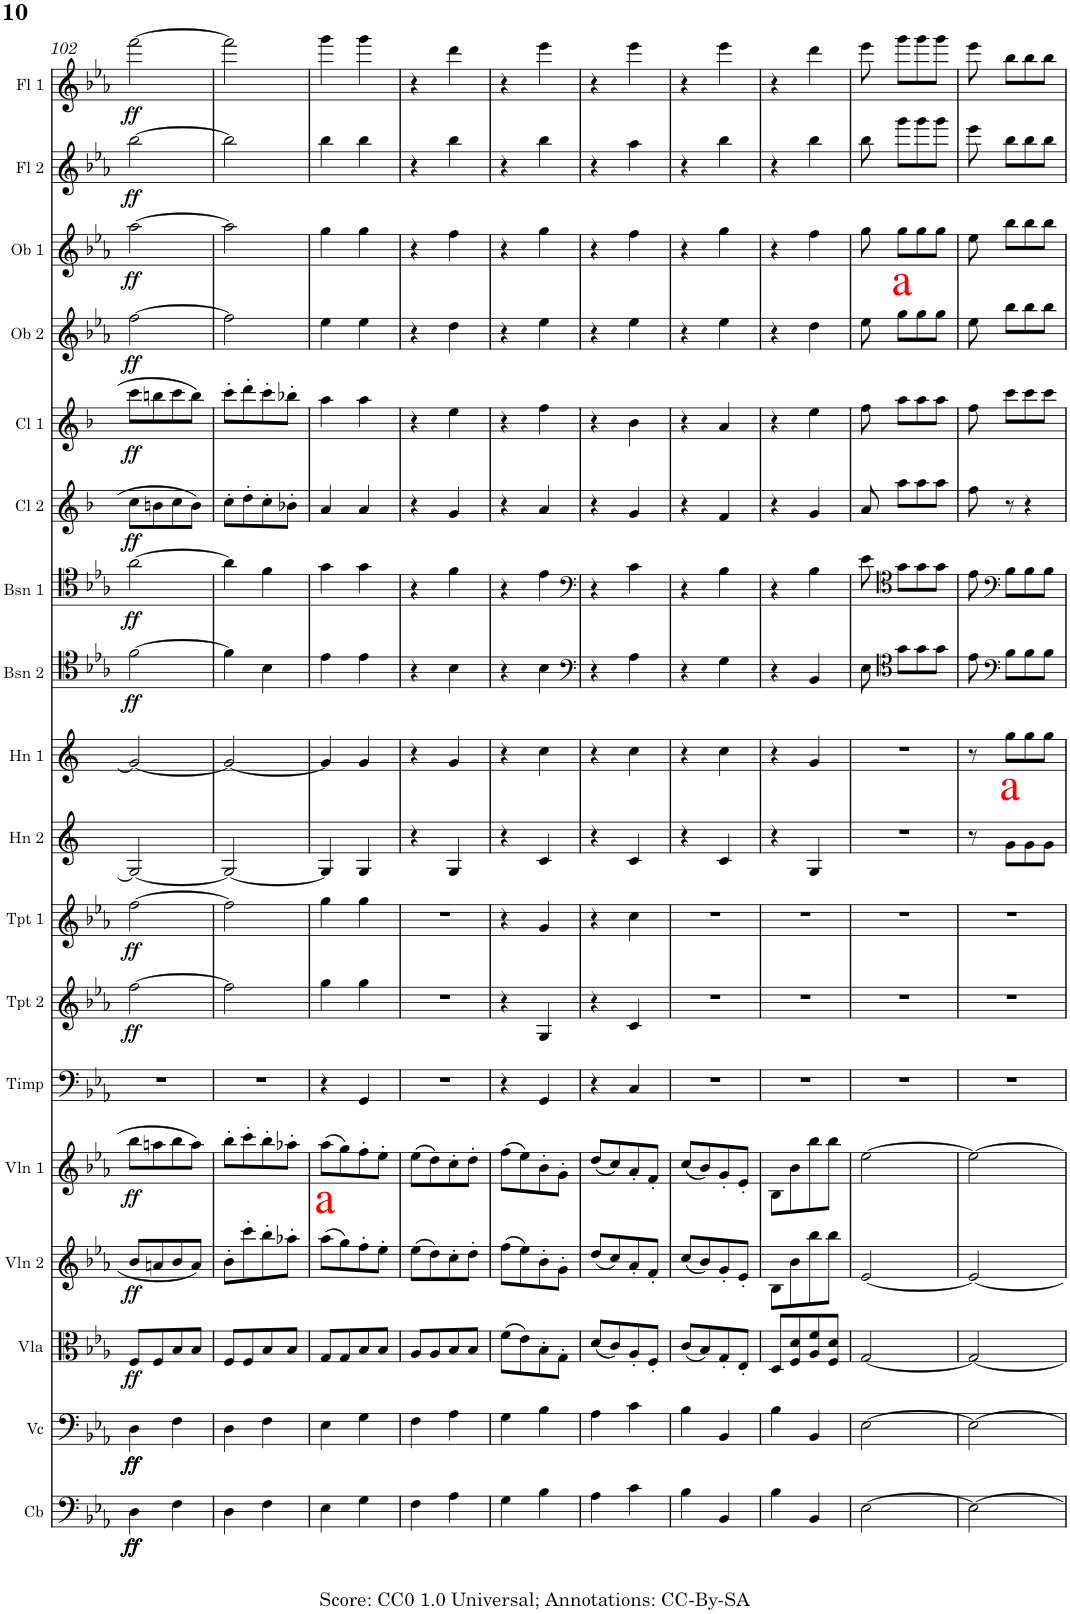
**kern	**dynam	**kern	**dynam	**kern	**dynam	**kern	**dynam	**kern	**text	**dynam	**kern	**kern	**dynam	**kern	**dynam	**kern	**kern	**text	**kern	**dynam	**kern	**dynam	**kern	**dynam	**kern	**dynam	**kern	**dynam	**kern	**text	**dynam	**kern	**dynam	**kern	**dynam
*part18	*part18	*part17	*part17	*part16	*part16	*part15	*part15	*part14	*part14	*part14	*part13	*part12	*part12	*part11	*part11	*part10	*part9	*part9	*part8	*part8	*part7	*part7	*part6	*part6	*part5	*part5	*part4	*part4	*part3	*part3	*part3	*part2	*part2	*part1	*part1
*staff18	*staff18	*staff17	*staff17	*staff16	*staff16	*staff15	*staff15	*staff14	*staff14	*staff14	*staff13	*staff12	*staff12	*staff11	*staff11	*staff10	*staff9	*staff9	*staff8	*staff8	*staff7	*staff7	*staff6	*staff6	*staff5	*staff5	*staff4	*staff4	*staff3	*staff3	*staff3	*staff2	*staff2	*staff1	*staff1
*I"Contrabass	*	*I"Violoncello	*	*I"Viola	*	*I"Violin 2	*	*I"Violin 1	*	*	*I"Timpani	*I"C Trumpet 2	*	*I"C Trumpet 1	*	*I"Eb Horn 2	*I"Eb Horn 1	*	*I"Bassoon 2	*	*I"Bassoon 1	*	*I"Bb Clarinet 2	*	*I"Bb Clarinet	*	*I"Oboe 2	*	*I"Oboe 1	*	*	*I"Flute 2	*	*I"Flute 1	*
*I'Cb	*	*I'Vc	*	*I'Vla	*	*I'Vln 2	*	*I'Vln 1	*	*	*I'Timp	*I'Tpt 2	*	*I'Tpt 1	*	*I'Hn 2	*I'Hn 1	*	*I'Bsn 2	*	*I'Bsn 1	*	*I'Cl 2	*	*I'Cl 1	*	*I'Ob 2	*	*I'Ob 1	*	*	*I'Fl 2	*	*I'Fl 1	*
!!LO:PB:g=z
*clefF4	*	*clefF4	*	*clefC3	*	*clefG2	*	*clefG2	*	*	*clefF4	*clefG2	*	*clefG2	*	*clefG2	*clefG2	*	*clefC4	*	*clefC4	*	*clefG2	*	*clefG2	*	*clefG2	*	*clefG2	*	*	*clefG2	*	*clefG2	*
*Trd7c12	*	*	*	*	*	*	*	*	*	*	*	*	*	*	*	*Trd5c9	*Trd5c9	*	*	*	*	*	*Trd1c2	*	*Trd1c2	*	*	*	*	*	*	*	*	*	*
*k[b-e-a-]	*	*k[b-e-a-]	*	*k[b-e-a-]	*	*k[b-e-a-]	*	*k[b-e-a-]	*	*	*k[b-e-a-]	*k[b-e-a-]	*	*k[b-e-a-]	*	*k[]	*k[]	*	*k[b-e-a-]	*	*k[b-e-a-]	*	*k[b-]	*	*k[b-]	*	*k[b-e-a-]	*	*k[b-e-a-]	*	*	*k[b-e-a-]	*	*k[b-e-a-]	*
*M2/4	*	*M2/4	*	*M2/4	*	*M2/4	*	*M2/4	*	*	*M2/4	*M2/4	*	*M2/4	*	*M2/4	*M2/4	*	*M2/4	*	*M2/4	*	*M2/4	*	*M2/4	*	*M2/4	*	*M2/4	*	*	*M2/4	*	*M2/4	*
=102	=102	=102	=102	=102	=102	=102	=102	=102	=102	=102	=102	=102	=102	=102	=102	=102	=102	=102	=102	=102	=102	=102	=102	=102	=102	=102	=102	=102	=102	=102	=102	=102	=102	=102	=102
!	!LO:DY:b	!	!	!	!	!	!	!	!	!	!	!	!	!	!	!	!	!	!	!	!	!	!	!	!	!	!	!	!	!	!	!	!	!	!
!	!LO:DY:n=1:b	!	!LO:DY:b	!	!	!	!	!	!	!	!	!	!	!	!	!	!	!	!	!	!	!	!	!	!	!	!	!	!	!	!	!	!	!	!
!	!	!	!LO:DY:n=1:b	!	!LO:DY:b	!	!LO:DY:b	!	!	!LO:DY:b	!	!	!LO:DY:b	!	!LO:DY:b	!	!	!	!	!LO:DY:b	!	!LO:DY:b	!	!LO:DY:b	!	!LO:DY:b	!	!LO:DY:b	!	!	!LO:DY:b	!	!LO:DY:b	!	!LO:DY:b
4D\	ff ff	4D\	ff ff	8F/L	ff	8b-/L	ff	8bb-\L	.	ff	2r	[2ff\	ff	[2ff\	ff	2G/_	2g/_	.	[2f\	ff	[2a-\	ff	8cc\L	ff	8ccc\L	ff	[2ff\	ff	[2aa-\	.	ff	[2bb-\	ff	[2fff\	ff
.	.	.	.	8F/	.	8an/	.	8aan\	.	.	.	.	.	.	.	.	.	.	.	.	.	.	8bn\	.	8bbn\	.	.	.	.	.	.	.	.	.	.
4F\	.	4F\	.	8B-/	.	8b-/	.	8bb-\	.	.	.	.	.	.	.	.	.	.	.	.	.	.	8cc\	.	8ccc\	.	.	.	.	.	.	.	.	.	.
.	.	.	.	8B-/J	.	8a/J	.	8aa\J	.	.	.	.	.	.	.	.	.	.	.	.	.	.	8b\J	.	8bb\J	.	.	.	.	.	.	.	.	.	.
=103	=103	=103	=103	=103	=103	=103	=103	=103	=103	=103	=103	=103	=103	=103	=103	=103	=103	=103	=103	=103	=103	=103	=103	=103	=103	=103	=103	=103	=103	=103	=103	=103	=103	=103	=103
4D\	.	4D\	.	8F/L	.	8b-'\L	.	8bb-'\L	.	.	2r	2ff\]	.	2ff\]	.	2G/_	2g/_	.	4f\]	.	4a-\]	.	8cc'\L	.	8ccc'\L	.	2ff\]	.	2aa-\]	.	.	2bb-\]	.	2fff\]	.
.	.	.	.	8F/	.	8ccc'\	.	8ccc'\	.	.	.	.	.	.	.	.	.	.	.	.	.	.	8dd'\	.	8ddd'\	.	.	.	.	.	.	.	.	.	.
4F\	.	4F\	.	8B-/	.	8bb-'\	.	8bb-'\	.	.	.	.	.	.	.	.	.	.	4B-\	.	4f\	.	8cc'\	.	8ccc'\	.	.	.	.	.	.	.	.	.	.
.	.	.	.	8B-/J	.	8aa-X'\J	.	8aa-X'\J	.	.	.	.	.	.	.	.	.	.	.	.	.	.	8b-X'\J	.	8bb-X'\J	.	.	.	.	.	.	.	.	.	.
=104	=104	=104	=104	=104	=104	=104	=104	=104	=104	=104	=104	=104	=104	=104	=104	=104	=104	=104	=104	=104	=104	=104	=104	=104	=104	=104	=104	=104	=104	=104	=104	=104	=104	=104	=104
!	!	!	!	!	!	!	!	!	!LO:LY:b:color=#FF0000	!	!	!	!	!	!	!	!	!	!	!	!	!	!	!	!	!	!	!	!	!	!	!	!	!	!
4E-\	.	4E-\	.	8G/L	.	(8aa-\L	.	(8aa-\L	a	.	4r	4gg\	.	4gg\	.	4G/]	4g/]	.	4e-\	.	4g\	.	4a/	.	4aa\	.	4ee-\	.	4gg\	.	.	4bb-\	.	4ggg\	.
.	.	.	.	8G/	.	8gg\)	.	8gg\)	.	.	.	.	.	.	.	.	.	.	.	.	.	.	.	.	.	.	.	.	.	.	.	.	.	.	.
4G\	.	4G\	.	8B-/	.	8ff'\	.	8ff'\	.	.	4GG/	4gg\	.	4gg\	.	4G/	4g/	.	4e-\	.	4g\	.	4a/	.	4aa\	.	4ee-\	.	4gg\	.	.	4bb-\	.	4ggg\	.
.	.	.	.	8B-/J	.	8ee-'\J	.	8ee-'\J	.	.	.	.	.	.	.	.	.	.	.	.	.	.	.	.	.	.	.	.	.	.	.	.	.	.	.
=105	=105	=105	=105	=105	=105	=105	=105	=105	=105	=105	=105	=105	=105	=105	=105	=105	=105	=105	=105	=105	=105	=105	=105	=105	=105	=105	=105	=105	=105	=105	=105	=105	=105	=105	=105
4F\	.	4F\	.	8A-/L	.	(8ee-\L	.	(8ee-\L	.	.	2r	2r	.	2r	.	4r	4r	.	4r	.	4r	.	4r	.	4r	.	4r	.	4r	.	.	4r	.	4r	.
.	.	.	.	8A-/	.	8dd\)	.	8dd\)	.	.	.	.	.	.	.	.	.	.	.	.	.	.	.	.	.	.	.	.	.	.	.	.	.	.	.
4A-\	.	4A-\	.	8B-/	.	8cc'\	.	8cc'\	.	.	.	.	.	.	.	4G/	4g/	.	4B-\	.	4f\	.	4g/	.	4ee\	.	4dd\	.	4ff\	.	.	4bb-\	.	4ddd\	.
.	.	.	.	8B-/J	.	8dd'\J	.	8dd'\J	.	.	.	.	.	.	.	.	.	.	.	.	.	.	.	.	.	.	.	.	.	.	.	.	.	.	.
=106	=106	=106	=106	=106	=106	=106	=106	=106	=106	=106	=106	=106	=106	=106	=106	=106	=106	=106	=106	=106	=106	=106	=106	=106	=106	=106	=106	=106	=106	=106	=106	=106	=106	=106	=106
4G\	.	4G\	.	(8f\L	.	(8ff\L	.	(8ff\L	.	.	4r	4r	.	4r	.	4r	4r	.	4r	.	4r	.	4r	.	4r	.	4r	.	4r	.	.	4r	.	4r	.
.	.	.	.	8e-\)	.	8ee-\)	.	8ee-\)	.	.	.	.	.	.	.	.	.	.	.	.	.	.	.	.	.	.	.	.	.	.	.	.	.	.	.
4B-\	.	4B-\	.	8B-'\	.	8b-'\	.	8b-'\	.	.	4GG/	4G/	.	4g/	.	4c/	4cc\	.	4B-\	.	4e-\	.	4a/	.	4ff\	.	4ee-\	.	4gg\	.	.	4bb-\	.	4eee-\	.
.	.	.	.	8G'\J	.	8g'\J	.	8g'\J	.	.	.	.	.	.	.	.	.	.	.	.	.	.	.	.	.	.	.	.	.	.	.	.	.	.	.
=107	=107	=107	=107	=107	=107	=107	=107	=107	=107	=107	=107	=107	=107	=107	=107	=107	=107	=107	=107	=107	=107	=107	=107	=107	=107	=107	=107	=107	=107	=107	=107	=107	=107	=107	=107
*	*	*	*	*	*	*	*	*	*	*	*	*	*	*	*	*	*	*	*clefF4	*	*clefF4	*	*	*	*	*	*	*	*	*	*	*	*	*	*
4A-\	.	4A-\	.	(8d/L	.	(8dd/L	.	(8dd/L	.	.	4r	4r	.	4r	.	4r	4r	.	4r	.	4r	.	4r	.	4r	.	4r	.	4r	.	.	4r	.	4r	.
.	.	.	.	8c/)	.	8cc/)	.	8cc/)	.	.	.	.	.	.	.	.	.	.	.	.	.	.	.	.	.	.	.	.	.	.	.	.	.	.	.
4c\	.	4c\	.	8A-'/	.	8a-'/	.	8a-'/	.	.	4C/	4c/	.	4cc\	.	4c/	4cc\	.	4A-\	.	4c\	.	4g/	.	4b-\	.	4ee-\	.	4ff\	.	.	4aa-\	.	4eee-\	.
.	.	.	.	8F'/J	.	8f'/J	.	8f'/J	.	.	.	.	.	.	.	.	.	.	.	.	.	.	.	.	.	.	.	.	.	.	.	.	.	.	.
=108	=108	=108	=108	=108	=108	=108	=108	=108	=108	=108	=108	=108	=108	=108	=108	=108	=108	=108	=108	=108	=108	=108	=108	=108	=108	=108	=108	=108	=108	=108	=108	=108	=108	=108	=108
4B-\	.	4B-\	.	(8c/L	.	(8cc/L	.	(8cc/L	.	.	2r	2r	.	2r	.	4r	4r	.	4r	.	4r	.	4r	.	4r	.	4r	.	4r	.	.	4r	.	4r	.
.	.	.	.	8B-/)	.	8b-/)	.	8b-/)	.	.	.	.	.	.	.	.	.	.	.	.	.	.	.	.	.	.	.	.	.	.	.	.	.	.	.
4BB-/	.	4BB-/	.	8G'/	.	8g'/	.	8g'/	.	.	.	.	.	.	.	4c/	4cc\	.	4G\	.	4B-\	.	4f/	.	4a/	.	4ee-\	.	4gg\	.	.	4bb-\	.	4eee-\	.
.	.	.	.	8E-'/J	.	8e-'/J	.	8e-'/J	.	.	.	.	.	.	.	.	.	.	.	.	.	.	.	.	.	.	.	.	.	.	.	.	.	.	.
=109	=109	=109	=109	=109	=109	=109	=109	=109	=109	=109	=109	=109	=109	=109	=109	=109	=109	=109	=109	=109	=109	=109	=109	=109	=109	=109	=109	=109	=109	=109	=109	=109	=109	=109	=109
4B-\	.	4B-\	.	8D/L	.	8B-\L	.	8B-\L	.	.	2r	2r	.	2r	.	4r	4r	.	4r	.	4r	.	4r	.	4r	.	4r	.	4r	.	.	4r	.	4r	.
.	.	.	.	8F/ 8d/	.	8b-\	.	8b-\	.	.	.	.	.	.	.	.	.	.	.	.	.	.	.	.	.	.	.	.	.	.	.	.	.	.	.
4BB-/	.	4BB-/	.	8A-/ 8f/	.	8bb-\	.	8bb-\	.	.	.	.	.	.	.	4G/	4g/	.	4BB-/	.	4B-\	.	4g/	.	4ee\	.	4dd\	.	4ff\	.	.	4bb-\	.	4ddd\	.
.	.	.	.	8F/ 8d/J	.	8bb-\J	.	8bb-\J	.	.	.	.	.	.	.	.	.	.	.	.	.	.	.	.	.	.	.	.	.	.	.	.	.	.	.
=110	=110	=110	=110	=110	=110	=110	=110	=110	=110	=110	=110	=110	=110	=110	=110	=110	=110	=110	=110	=110	=110	=110	=110	=110	=110	=110	=110	=110	=110	=110	=110	=110	=110	=110	=110
[2E-\	.	[2E-\	.	[2G/	.	[2e-/	.	[2ee-\	.	.	2r	2r	.	2r	.	2r	2r	.	8E-\	.	8e-\	.	8a/	.	8ff\	.	8ee-\	.	8gg\	.	.	8bb-\	.	8eee-\	.
*	*	*	*	*	*	*	*	*	*	*	*	*	*	*	*	*	*	*	*clefC4	*	*clefC4	*	*	*	*	*	*	*	*	*	*	*	*	*	*
!	!	!	!	!	!	!	!	!	!	!	!	!	!	!	!	!	!	!	!	!	!	!	!	!	!	!	!	!	!	!LO:LY:b:color=#FF0000	!	!	!	!	!
.	.	.	.	.	.	.	.	.	.	.	.	.	.	.	.	.	.	.	8g\L	.	8g\L	.	8aa\L	.	8aa\L	.	8gg\L	.	8gg\L	a	.	8ggg\L	.	8ggg\L	.
.	.	.	.	.	.	.	.	.	.	.	.	.	.	.	.	.	.	.	8g\	.	8g\	.	8aa\	.	8aa\	.	8gg\	.	8gg\	.	.	8ggg\	.	8ggg\	.
.	.	.	.	.	.	.	.	.	.	.	.	.	.	.	.	.	.	.	8g\J	.	8g\J	.	8aa\J	.	8aa\J	.	8gg\J	.	8gg\J	.	.	8ggg\J	.	8ggg\J	.
=111	=111	=111	=111	=111	=111	=111	=111	=111	=111	=111	=111	=111	=111	=111	=111	=111	=111	=111	=111	=111	=111	=111	=111	=111	=111	=111	=111	=111	=111	=111	=111	=111	=111	=111	=111
2E-\_	.	2E-\_	.	2G/_	.	2e-/_	.	2ee-\_	.	.	2r	2r	.	2r	.	8r	8r	.	8e-\	.	8e-\	.	8ff\	.	8ff\	.	8ee-\	.	8ee-\	.	.	8eee-\	.	8eee-\	.
*	*	*	*	*	*	*	*	*	*	*	*	*	*	*	*	*	*	*	*clefF4	*	*clefF4	*	*	*	*	*	*	*	*	*	*	*	*	*	*
!	!	!	!	!	!	!	!	!	!	!	!	!	!	!	!	!	!	!LO:LY:b:color=#FF0000	!	!	!	!	!	!	!	!	!	!	!	!	!	!	!	!	!
.	.	.	.	.	.	.	.	.	.	.	.	.	.	.	.	8g\L	8gg\L	a	8B-\L	.	8B-\L	.	8r	.	8ccc\L	.	8bb-\L	.	8bb-\L	.	.	8bb-\L	.	8bb-\L	.
.	.	.	.	.	.	.	.	.	.	.	.	.	.	.	.	8g\	8gg\	.	8B-\	.	8B-\	.	4r	.	8ccc\	.	8bb-\	.	8bb-\	.	.	8bb-\	.	8bb-\	.
.	.	.	.	.	.	.	.	.	.	.	.	.	.	.	.	8g\J	8gg\J	.	8B-\J	.	8B-\J	.	.	.	8ccc\J	.	8bb-\J	.	8bb-\J	.	.	8bb-\J	.	8bb-\J	.
=	=	=	=	=	=	=	=	=	=	=	=	=	=	=	=	=	=	=	=	=	=	=	=	=	=	=	=	=	=	=	=	=	=	=	=
*-	*-	*-	*-	*-	*-	*-	*-	*-	*-	*-	*-	*-	*-	*-	*-	*-	*-	*-	*-	*-	*-	*-	*-	*-	*-	*-	*-	*-	*-	*-	*-	*-	*-	*-	*-
